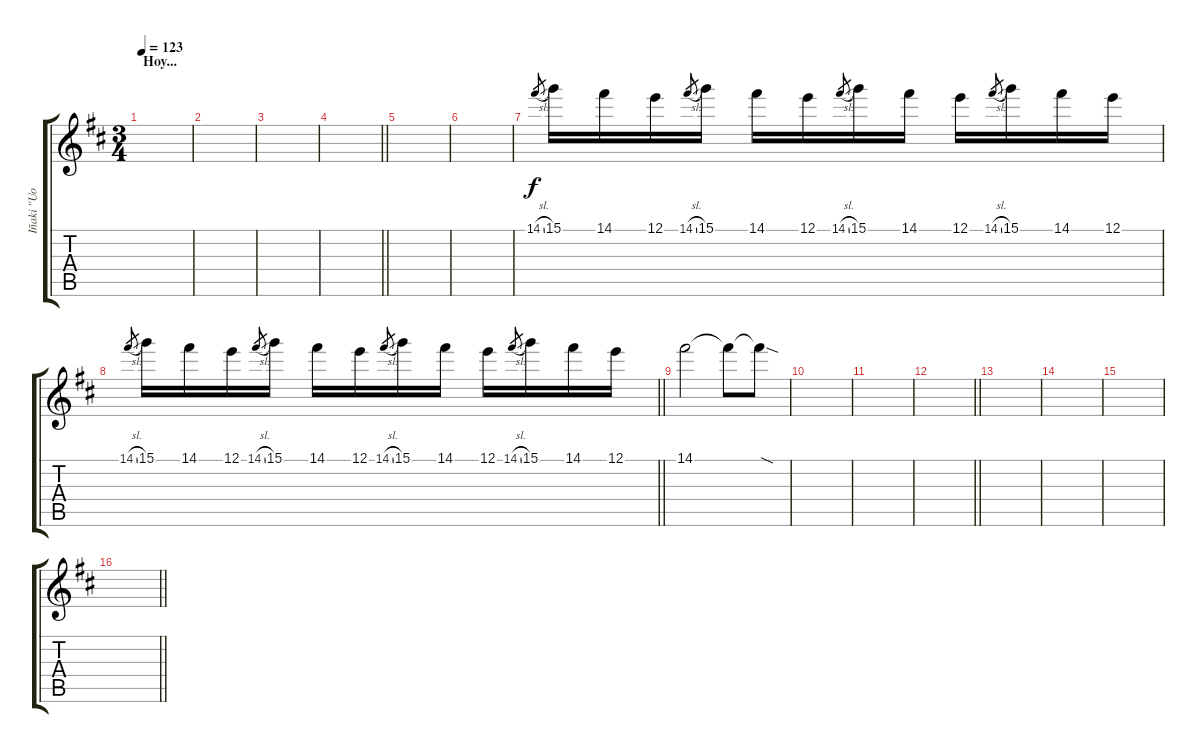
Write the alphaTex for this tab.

\track ("Iñaki ''Uoho'' Antón - Harmonías" "Iñaki ''Uo") {instrument distortionguitar}
\staff {score tabs}
\tuning (E4 B3 G3 D3 A2 E2) {hide}
\ts (3 4)
\section ("" "Hoy...")
\tempo 123
\clef g2
\ks bminor
|
|
|
\barLineRight lightlight
|
|
|
14.1{sl}.8{gr} 15.1.16{volume 6} 14.1.16 12.1.16 14.1{sl}.8{gr} 15.1.16 14.1.16 12.1.16 14.1{sl}.8{gr} 15.1.16 14.1.16 12.1.16 14.1{sl}.8{gr} 15.1.16 14.1.16 12.1.16 |
\barLineRight lightlight
14.1{sl}.8{gr} 15.1.16 14.1.16 12.1.16 14.1{sl}.8{gr} 15.1.16 14.1.16 12.1.16 14.1{sl}.8{gr} 15.1.16 14.1.16 12.1.16 14.1{sl}.8{gr} 15.1.16 14.1.16 12.1.16 |
14.1.2 14.1{t}.8 14.1{sod t}.8 |
|
|
\barLineRight lightlight
|
|
|
|
\barLineRight lightlight
